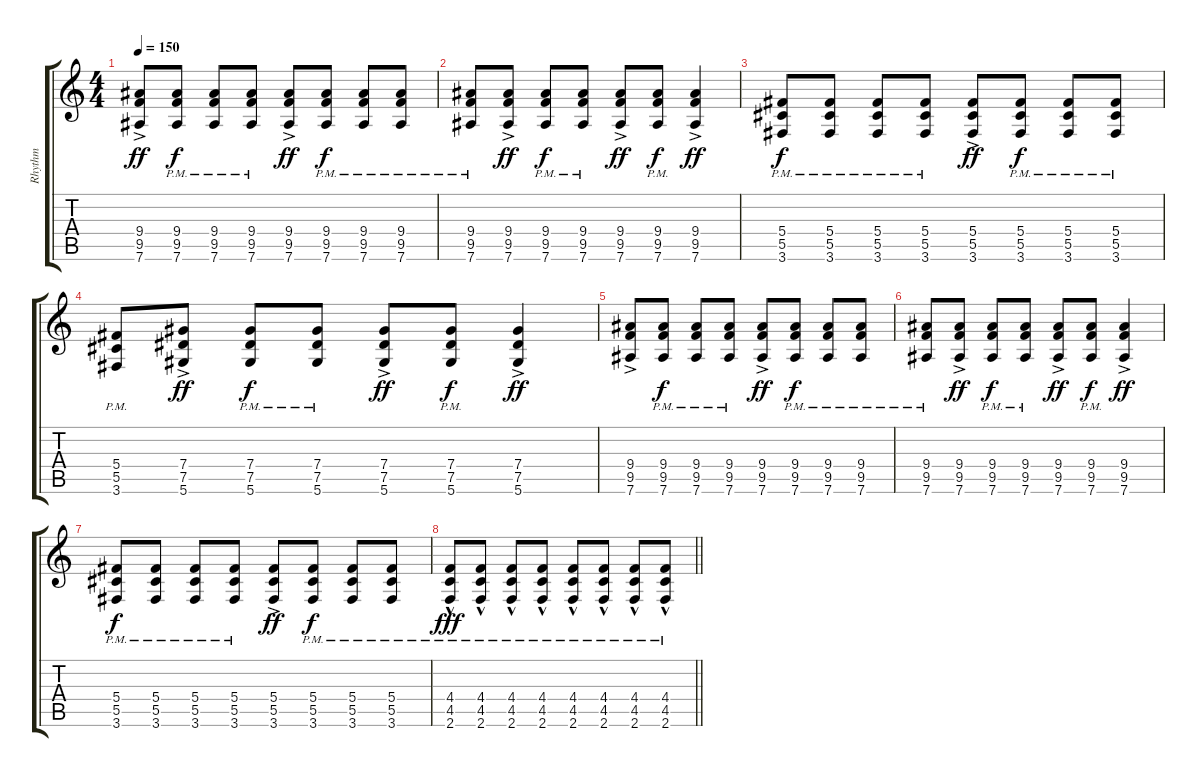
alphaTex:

\track ("Rhythm" "Rhythm") {instrument overdrivenguitar}
\staff {score tabs}
\tuning (Eb4 Bb3 Gb3 Db3 Ab2 Eb2) {hide}
\ts (4 4)
\tempo 150
\clef g2
\ks c
(9.4{ac} 9.5{ac} 7.6{ac}).8{dy ff} (9.4{pm} 9.5{pm} 7.6{pm}).8{dy f} (9.4{pm} 9.5{pm} 7.6{pm}).8 (9.4{pm} 9.5{pm} 7.6{pm}).8 (9.4{ac} 9.5{ac} 7.6{ac}).8{dy ff} (9.4{pm} 9.5{pm} 7.6{pm}).8{dy f} (9.4{pm} 9.5{pm} 7.6{pm}).8 (9.4{pm} 9.5{pm} 7.6{pm}).8 |
(9.4{pm} 9.5{pm} 7.6{pm}).8 (9.4{ac} 9.5{ac} 7.6{ac}).8{dy ff} (9.4{pm} 9.5{pm} 7.6{pm}).8{dy f} (9.4{pm} 9.5{pm} 7.6{pm}).8 (9.4{ac} 9.5{ac} 7.6{ac}).8{dy ff} (9.4{pm} 9.5{pm} 7.6{pm}).8{dy f} (9.4{ac} 9.5{ac} 7.6{ac}).4{dy ff} |
(5.4{pm} 5.5{pm} 3.6{pm}).8{dy f} (5.4{pm} 5.5{pm} 3.6{pm}).8 (5.4{pm} 5.5{pm} 3.6{pm}).8 (5.4{pm} 5.5{pm} 3.6{pm}).8 (5.4{ac} 5.5{ac} 3.6{ac}).8{dy ff} (5.4{pm} 5.5{pm} 3.6{pm}).8{dy f} (5.4{pm} 5.5{pm} 3.6{pm}).8 (5.4{pm} 5.5{pm} 3.6{pm}).8 |
(5.4{pm} 5.5{pm} 3.6{pm}).8 (7.4{ac} 7.5{ac} 5.6{ac}).8{dy ff} (7.4{pm} 7.5{pm} 5.6{pm}).8{dy f} (7.4{pm} 7.5{pm} 5.6{pm}).8 (7.4{ac} 7.5{ac} 5.6{ac}).8{dy ff} (7.4{pm} 7.5{pm} 5.6{pm}).8{dy f} (7.4{ac} 7.5{ac} 5.6{ac}).4{dy ff} |
(9.4{ac} 9.5{ac} 7.6{ac}).8 (9.4{pm} 9.5{pm} 7.6{pm}).8{dy f} (9.4{pm} 9.5{pm} 7.6{pm}).8 (9.4{pm} 9.5{pm} 7.6{pm}).8 (9.4{ac} 9.5{ac} 7.6{ac}).8{dy ff} (9.4{pm} 9.5{pm} 7.6{pm}).8{dy f} (9.4{pm} 9.5{pm} 7.6{pm}).8 (9.4{pm} 9.5{pm} 7.6{pm}).8 |
(9.4{pm} 9.5{pm} 7.6{pm}).8 (9.4{ac} 9.5{ac} 7.6{ac}).8{dy ff} (9.4{pm} 9.5{pm} 7.6{pm}).8{dy f} (9.4{pm} 9.5{pm} 7.6{pm}).8 (9.4{ac} 9.5{ac} 7.6{ac}).8{dy ff} (9.4{pm} 9.5{pm} 7.6{pm}).8{dy f} (9.4{ac} 9.5{ac} 7.6{ac}).4{dy ff} |
(5.4{pm} 5.5{pm} 3.6{pm}).8{dy f} (5.4{pm} 5.5{pm} 3.6{pm}).8 (5.4{pm} 5.5{pm} 3.6{pm}).8 (5.4{pm} 5.5{pm} 3.6{pm}).8 (5.4{ac} 5.5{ac} 3.6{ac}).8{dy ff} (5.4{pm} 5.5{pm} 3.6{pm}).8{dy f} (5.4{pm} 5.5{pm} 3.6{pm}).8 (5.4{pm} 5.5{pm} 3.6{pm}).8 |
\barLineRight lightlight
(4.4{hac pm} 4.5{hac pm} 2.6{hac pm}).8{dy fff} (4.4{hac pm} 4.5{hac pm} 2.6{hac pm}).8 (4.4{hac pm} 4.5{hac pm} 2.6{hac pm}).8 (4.4{hac pm} 4.5{hac pm} 2.6{hac pm}).8 (4.4{hac pm} 4.5{hac pm} 2.6{hac pm}).8 (4.4{hac pm} 4.5{hac pm} 2.6{hac pm}).8 (4.4{hac pm} 4.5{hac pm} 2.6{hac pm}).8 (4.4{hac pm} 4.5{hac pm} 2.6{hac pm}).8
